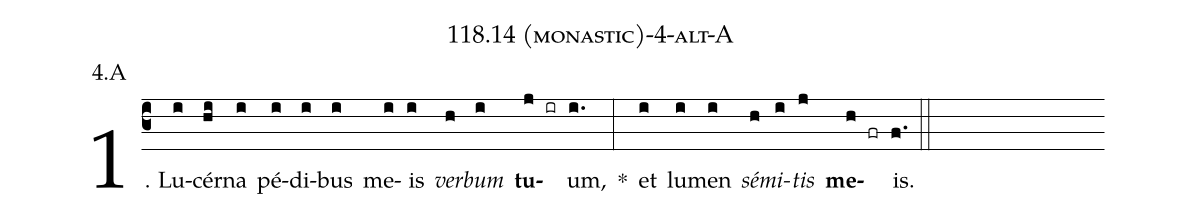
name: 118.14 (monastic)-4-alt-A;
annotation: 4.A;
%%
(c3)1. Lu(i)cér(hi)na(i) pé(i)di(i)bus(i) me(i)is(i) <i>ver</i>(h)<i>bum</i>(i) <b>tu</b>(j ir)um,(i.) *(:) et(i) lu(i)men(i) <i>sé</i>(h)<i>mi</i>(i)<i>tis</i>(j) <b>me</b>(h fr)is.(f.) (::)
